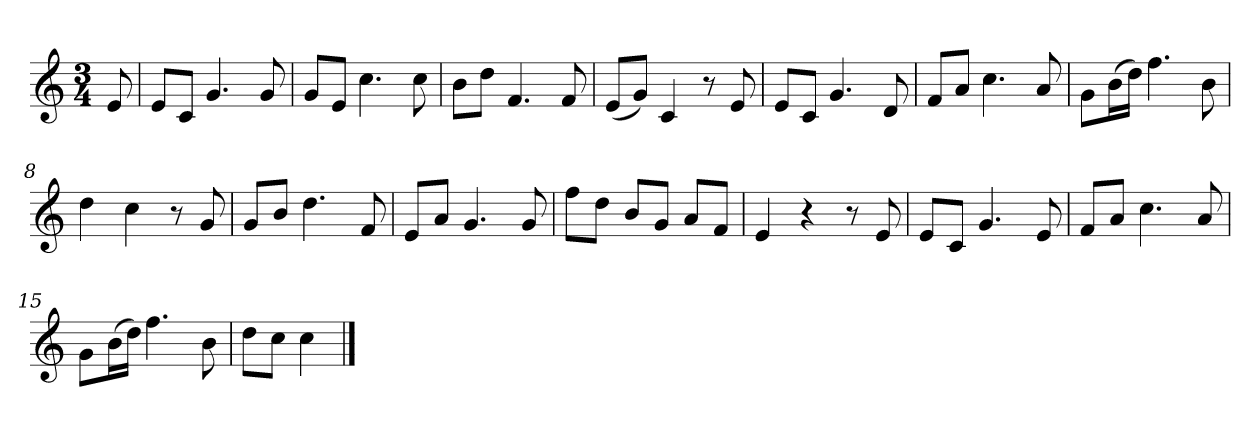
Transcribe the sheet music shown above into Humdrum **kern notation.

**kern
*part1
*staff1
*k[]
*M3/4
*MM120
=
8e
=1
8eL
8cJ
4.g
8g
=2
8gL
8eJ
4.cc
8cc
=3
8bL
8ddJ
4.f
8f
=4
(8eL
8gJ)
4c
8r
8e
=5
8eL
8cJ
4.g
8d
=6
8fL
8aJ
4.cc
8a
=7
8gL
(16bL
16ddJJ)
4.ff
8b
=8
4dd
4cc
8r
8g
=9
8gL
8bJ
4.dd
8f
=10
8eL
8aJ
4.g
8g
=11
8ffL
8ddJ
8bL
8gJ
8aL
8fJ
=12
4e
4r
8r
8e
=13
8eL
8cJ
4.g
8e
=14
8fL
8aJ
4.cc
8a
=15
8gL
(16bL
16ddJJ)
4.ff
8b
=16
8ddL
8ccJ
4cc
==
*-
